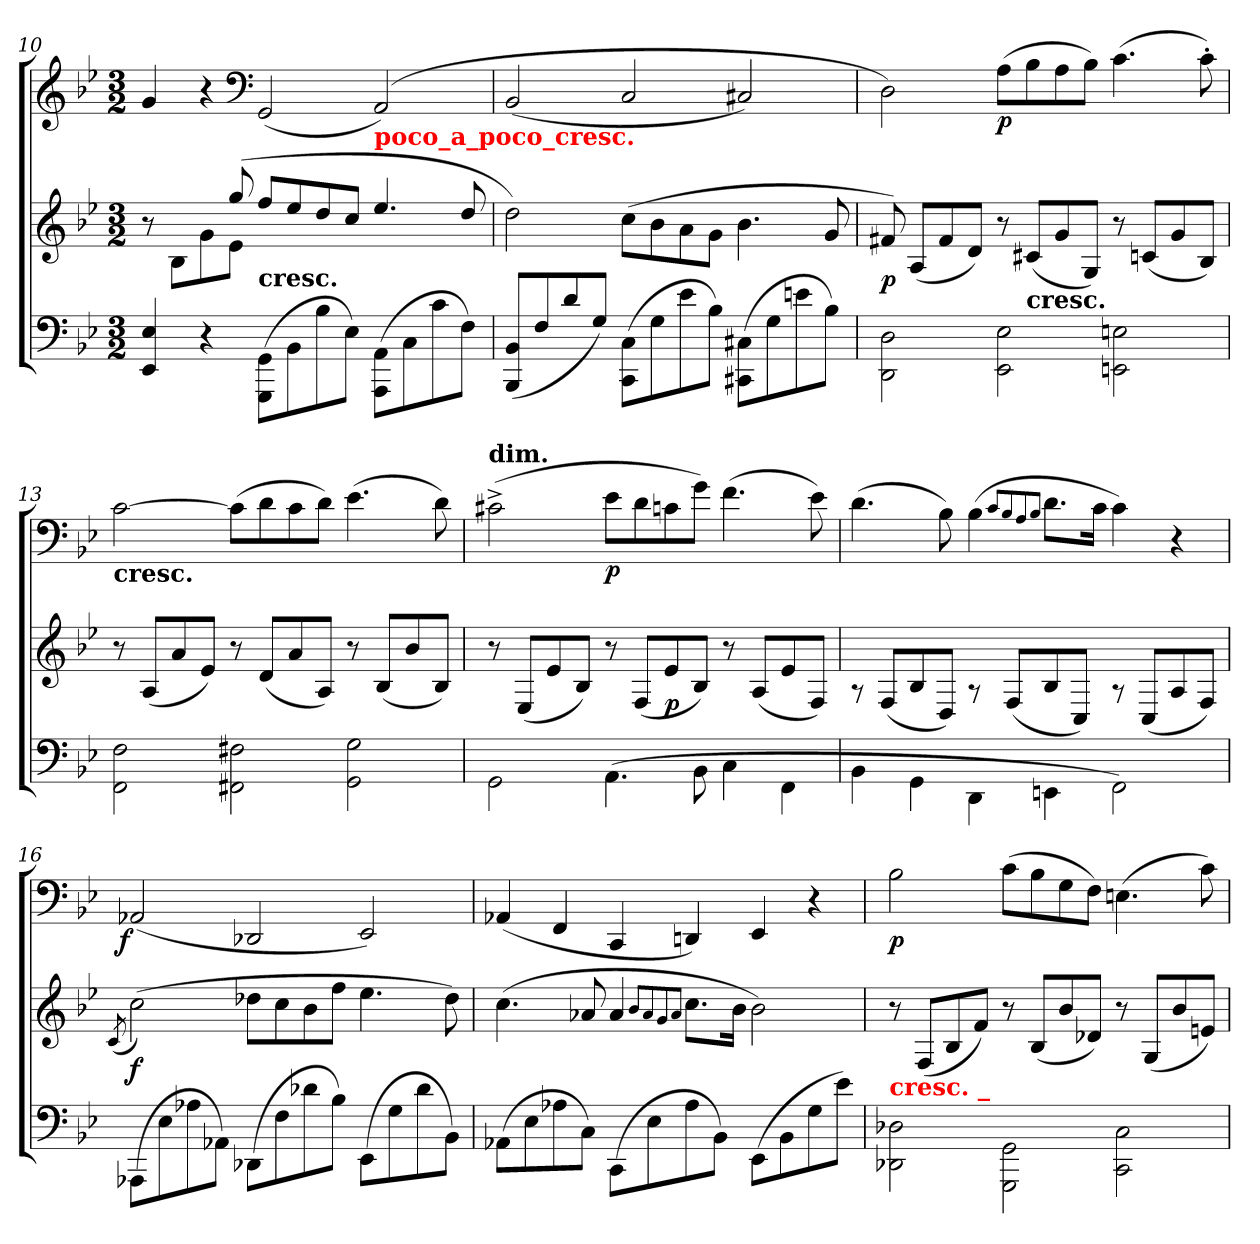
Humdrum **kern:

**kern	**kern	**dynam	**kern	**dynam
*part2	*part2	*part2	*part1	*part1
*staff3	*staff2	*staff2/3	*staff1	*staff1
*clefF4	*clefG2	*	*clefG2	*
*k[b-e-]	*k[b-e-]	*	*k[b-e-]	*
*M3/2	*M3/2	*	*M3/2	*
=10	=10	=10	=10	=10
*	*^	*	*	*
4E- 4EE-	8r	8ryy	.	4g	.
.	4ryy	8B-L	.	.	.
4r	.	8g	.	4r	.
.	(>8gg	8e-J	.	.	.
*	*	*	*	*clefF4	*
!	!LO:TX:c:B:t=cresc.	!	!	!	!
(>8GG\ 8GGG\L	8ff/L	1ryy	.	(<2GG	.
8BB-	8ee-	.	.	.	.
8B-	8dd	.	.	.	.
8E-J)	8ccJ	.	.	.	.
!	!	!	!	!LO:TX:b:B:color=red:t=poco_a_poco_cresc.	!
(>8AA\ 8AAA\L	4.ee-/	.	.	(>2AA)	.
8C	.	.	.	.	.
8c	.	.	.	.	.
8FJ)	8dd/	.	.	.	.
*	*v	*v	*	*	*
=11	=11	=11	=11	=11
(>8BB- 8BBB-L	2dd)	.	(<2BB-	.
8F	.	.	.	.
8d	.	.	.	.
8GJ)	.	.	.	.
(>8C 8CCL	(>8cc\L	.	2C	.
8G	8b-	.	.	.
8e-	8a	.	.	.
8B-J)	8gJ	.	.	.
(>8C#X 8CC#XL	4.b-	.	2C#X)	.
8G	.	.	.	.
8en	.	.	.	.
8B-J)	8g	.	.	.
=12	=12	=12	=12	=12
2D\ 2DD\	8f#X)	p	2D)	.
.	(>8A/L	.	.	.
.	8f#	.	.	.
.	8dJ)	.	.	.
2E-\ 2EE-\	8r	.	(>8AL	p
!	!LO:TX:c:B:t=cresc.	!	!	!
.	(>8c#XL	.	8B-	.
.	8g	.	8A	.
.	8G/J)	.	8B-J)	.
2En\ 2EEn\	8r	.	(>4.c	.
.	(<8cnL	.	.	.
.	8g	.	.	.
.	8B-J)	.	8c'>)	.
=13	=13	=13	=13	=13
!	!	!	!LO:TX:b:B:t=cresc.	!
2F\ 2FF\	8r	.	[2c	.
.	(>8A/L	.	.	.
.	8a	.	.	.
.	8e-J)	.	.	.
2F#X\ 2FF#X\	8r	.	(>8cL]	.
.	(>8dL	.	8d	.
.	8a	.	8c	.
.	8A/J)	.	8dJ)	.
2G\ 2GG\	8r	.	(>4.e-	.
.	(>8B-/L	.	.	.
.	8b-	.	.	.
.	8B-/J)	.	8d)	.
=14	=14	=14	=14	=14
!	!	!	!LO:TX:B:t=dim.	!
2GG\	8r	.	(>2c#X^>	.
.	(>8E-/L	.	.	.
.	8e-	.	.	.
.	8B-/J)	.	.	.
(<4.AA\	8r	.	8e-L	p
.	(>8F/L	.	8d	.
.	8e-	p	8cn	.
8BB-\	8B-/J)	.	8gJ)	.
4C\	8r	.	(>4.f	.
.	(>8A/L	.	.	.
4FF\	8e-	.	.	.
.	8F/J)	.	8e-)	.
=15	=15	=15	=15	=15
4BB-\	8rA	.	(>4.d	.
.	(>8F/L	.	.	.
4GG\	8B-/	.	.	.
.	8D/J)	.	8B-)	.
4DD\	8rA	.	(>4B-	.
.	(>8F/L	.	.	.
.	.	.	8qqc/L	.
.	.	.	8qqB-/	.
.	.	.	8qqA/	.
.	.	.	8qqB-/J	.
4EEn\	8B-/	.	8.dL	.
.	8C/J)	.	.	.
.	.	.	16cJk	.
2FF\)	8rA	.	4c)	.
.	(>8C/L	.	.	.
.	8A/	.	4r	.
.	8F/J)	.	.	.
=16	=16	=16	=16	=16
.	(<8qc/	.	.	.
!	!	!	!	!LO:DY:rj
(>8AAA-X\L	(>2cc)	f	(<2AA-X	f
8E-	.	.	.	.
8A-X	.	.	.	.
8AA-XJ)	.	.	.	.
(>8DD-XL	8dd-XL	.	2DD-X	.
8F	8cc	.	.	.
8d-X	8b-	.	.	.
8B-J)	8ffJ	.	.	.
(>8EE-L	4.ee-	.	2EE-)	.
8G	.	.	.	.
8d-	.	.	.	.
8BB-J)	8dd-)	.	.	.
=17	=17	=17	=17	=17
(>8AA-XL	(>4.cc	.	(<4AA-X	.
8E-	.	.	.	.
8A-X	.	.	4FF	.
8CJ)	8a-X	.	.	.
(>8CC\L	4a-	.	4CC	.
8E-	.	.	.	.
.	8qqb-/L	.	.	.
.	8qqa-/	.	.	.
.	8qqg/	.	.	.
.	8qqa-/J	.	.	.
8A-	8.ccL	.	4DDn)	.
8BB-J)	.	.	.	.
.	16b-Jk	.	.	.
(>8EE-L	2b-)	.	4EE-	.
8BB-	.	.	.	.
8G	.	.	4r	.
8e-J)	.	.	.	.
=18	=18	=18	=18	=18
!	!LO:TX:b:B:color=red:t=cresc. _	!	!	!
2D-X\ 2DD-X\	8r	.	2B-	p
.	(>8F/L	.	.	.
.	8B-/	.	.	.
.	8fJ)	.	.	.
2GG\ 2GGG\	8r	.	(>8cL	.
.	(>8B-L	.	8B-	.
.	8b-	.	8G	.
.	8d-XJ)	.	8FJ)	.
2C\ 2CC\	8r	.	(>4.En	.
.	(>8G/L	.	.	.
.	8b-	.	.	.
.	8enJ)	.	8c)	.
=	=	=	=	=
*-	*-	*-	*-	*-
